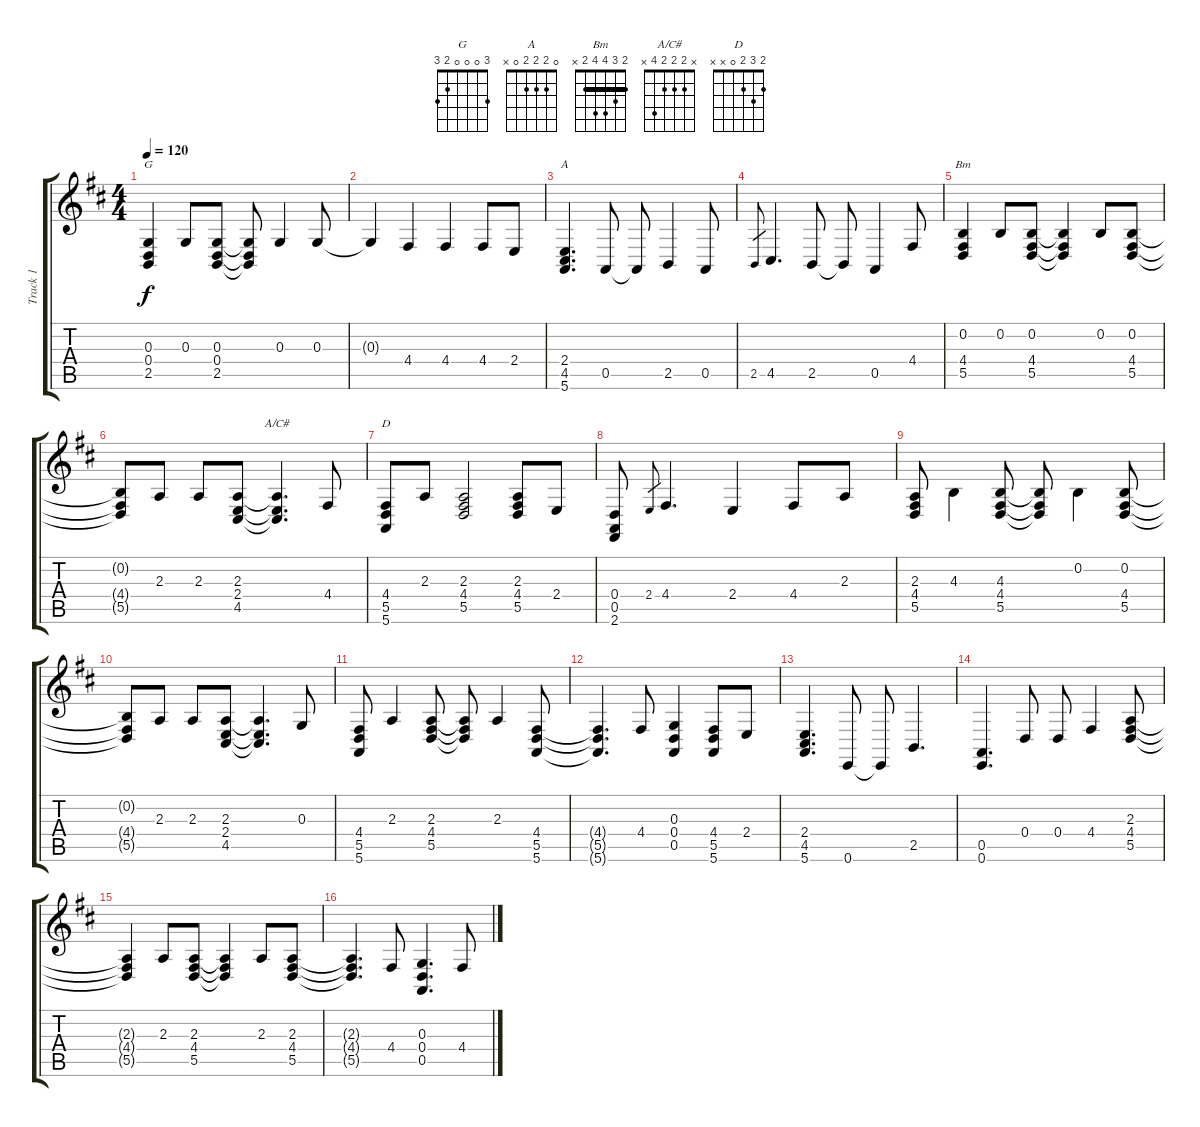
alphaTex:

\track ("Track 1" "Track 1") {instrument honkytonkpiano}
\staff {score tabs}
\tuning (E4 B3 G3 D3 A2 E2) {hide}
\chord ("G" 3 0 0 0 2 3)
\chord ("A" 0 2 2 2 0 x)
\chord ("Bm" 2 3 4 4 2 x) {barre 2}
\chord ("A/C#" x 2 2 2 4 x)
\chord ("D" 2 3 2 0 x x)
\ts (4 4)
\tempo 120
\clef g2
\ks d
(0.3 0.4 2.5).4{ch "G" dy f} 0.3.8 (0.3 0.4 2.5).8 (0.3{t} 0.4{t} 2.5{t}).8 0.3.4 0.3.8 |
0.3{t}.4 4.4.4 4.4.4 4.4.8 2.4.8 |
(2.4 4.5 5.6).4{d ch "A"} 0.5.8 0.5{t}.8 2.5.4 0.5.8 |
2.5.8{gr} 4.5.4{d} 2.5.8 2.5{t}.8 0.5.4 4.4.8 |
(0.2 4.4 5.5).4{ch "Bm"} 0.2.8 (0.2 4.4 5.5).8 (0.2{t} 4.4{t} 5.5{t}).4 0.2.8 (0.2 4.4 5.5).8 |
(0.2{t} 4.4{t} 5.5{t}).8 2.3.8 2.3.8 (2.3 2.4 4.5).8 (2.3{t} 2.4{t} 4.5{t}).4{d ch "A/C#"} 4.4.8 |
(4.4 5.5 5.6).8{ch "D"} 2.3.8 (2.3 4.4 5.5).2 (2.3 4.4 5.5).8 2.4.8 |
(0.4 0.5 2.6).8 2.4.8{gr} 4.4.4{d} 2.4.4 4.4.8 2.3.8 |
(2.3 4.4 5.5).8 4.3.4{beam Down} (4.3 4.4 5.5).8 (4.3{t} 4.4{t} 5.5{t}).8 0.2.4{beam Down} (0.2 4.4 5.5).8 |
(0.2{t} 4.4{t} 5.5{t}).8 2.3.8 2.3.8 (2.3 2.4 4.5).8 (2.3{t} 2.4{t} 4.5{t}).4{d} 0.3.8 |
(4.4 5.5 5.6).8 2.3.4 (2.3 4.4 5.5).8 (2.3{t} 4.4{t} 5.5{t}).8 2.3.4 (4.4 5.5 5.6).8 |
(4.4{t} 5.5{t} 5.6{t}).4{d} 4.4.8 (0.3 0.4 0.5).4 (4.4 5.5 5.6).8 2.4.8 |
(2.4 4.5 5.6).4{d} 0.6.8 0.6{t}.8 2.5.4{d} |
(0.5 0.6).4{d} 0.4.8 0.4.8 4.4.4 (2.3 4.4 5.5).8 |
(2.3{t} 4.4{t} 5.5{t}).4 2.3.8 (2.3 4.4 5.5).8 (2.3{t} 4.4{t} 5.5{t}).4 2.3.8 (2.3 4.4 5.5).8 |
(2.3{t} 4.4{t} 5.5{t}).4{d} 4.4.8 (0.3 0.4 0.5).4{d} 4.4.8
